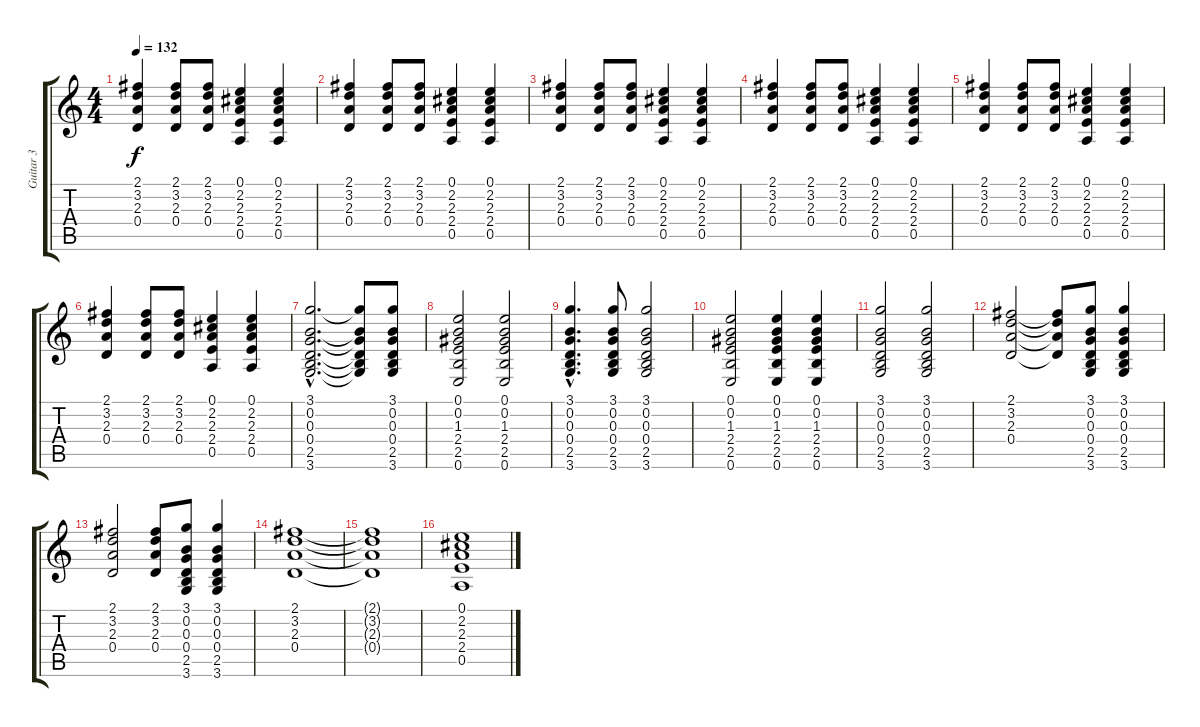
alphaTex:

\track ("Guitar 3" "Guitar 3") {instrument acousticguitarsteel}
\staff {score tabs}
\tuning (E4 B3 G3 D3 A2 E2) {hide}
\ts (4 4)
\tempo 132
\clef g2
\ks c
(2.1 3.2 2.3 0.4).4{dy f} (2.1 3.2 2.3 0.4).8 (2.1 3.2 2.3 0.4).8 (0.1 2.2 2.3 2.4 0.5).4 (0.1 2.2 2.3 2.4 0.5).4 |
(2.1 3.2 2.3 0.4).4 (2.1 3.2 2.3 0.4).8 (2.1 3.2 2.3 0.4).8 (0.1 2.2 2.3 2.4 0.5).4 (0.1 2.2 2.3 2.4 0.5).4 |
(2.1 3.2 2.3 0.4).4 (2.1 3.2 2.3 0.4).8 (2.1 3.2 2.3 0.4).8 (0.1 2.2 2.3 2.4 0.5).4 (0.1 2.2 2.3 2.4 0.5).4 |
(2.1 3.2 2.3 0.4).4 (2.1 3.2 2.3 0.4).8 (2.1 3.2 2.3 0.4).8 (0.1 2.2 2.3 2.4 0.5).4 (0.1 2.2 2.3 2.4 0.5).4 |
(2.1 3.2 2.3 0.4).4 (2.1 3.2 2.3 0.4).8 (2.1 3.2 2.3 0.4).8 (0.1 2.2 2.3 2.4 0.5).4 (0.1 2.2 2.3 2.4 0.5).4 |
(2.1 3.2 2.3 0.4).4 (2.1 3.2 2.3 0.4).8 (2.1 3.2 2.3 0.4).8 (0.1 2.2 2.3 2.4 0.5).4 (0.1 2.2 2.3 2.4 0.5).4 |
(3.1{hac} 0.2{hac} 0.3{hac} 0.4{hac} 2.5{hac} 3.6{hac}).2{d} (3.1{t} 0.2{t} 0.3{t} 0.4{t} 2.5{t} 3.6{t}).8 (3.1 0.2 0.3 0.4 2.5 3.6).8 |
(0.1 0.2 1.3 2.4 2.5 0.6).2 (0.1 0.2 1.3 2.4 2.5 0.6).2 |
(3.1{hac} 0.2{hac} 0.3{hac} 0.4{hac} 2.5{hac} 3.6{hac}).4{d} (3.1 0.2 0.3 0.4 2.5 3.6).8 (3.1 0.2 0.3 0.4 2.5 3.6).2 |
(0.1 0.2 1.3 2.4 2.5 0.6).2 (0.1 0.2 1.3 2.4 2.5 0.6).4 (0.1 0.2 1.3 2.4 2.5 0.6).4 |
(3.1 0.2 0.3 0.4 2.5 3.6).2 (3.1 0.2 0.3 0.4 2.5 3.6).2 |
(2.1 3.2 2.3 0.4).2 (2.1{t} 3.2{t} 2.3{t} 0.4{t}).8 (3.1 0.2 0.3 0.4 2.5 3.6).8 (3.1 0.2 0.3 0.4 2.5 3.6).4 |
(2.1 3.2 2.3 0.4).2 (2.1 3.2 2.3 0.4).8 (3.1 0.2 0.3 0.4 2.5 3.6).8 (3.1 0.2 0.3 0.4 2.5 3.6).4 |
(2.1 3.2 2.3 0.4).1 |
(2.1{t} 3.2{t} 2.3{t} 0.4{t}).1 |
(0.1 2.2 2.3 2.4 0.5).1
